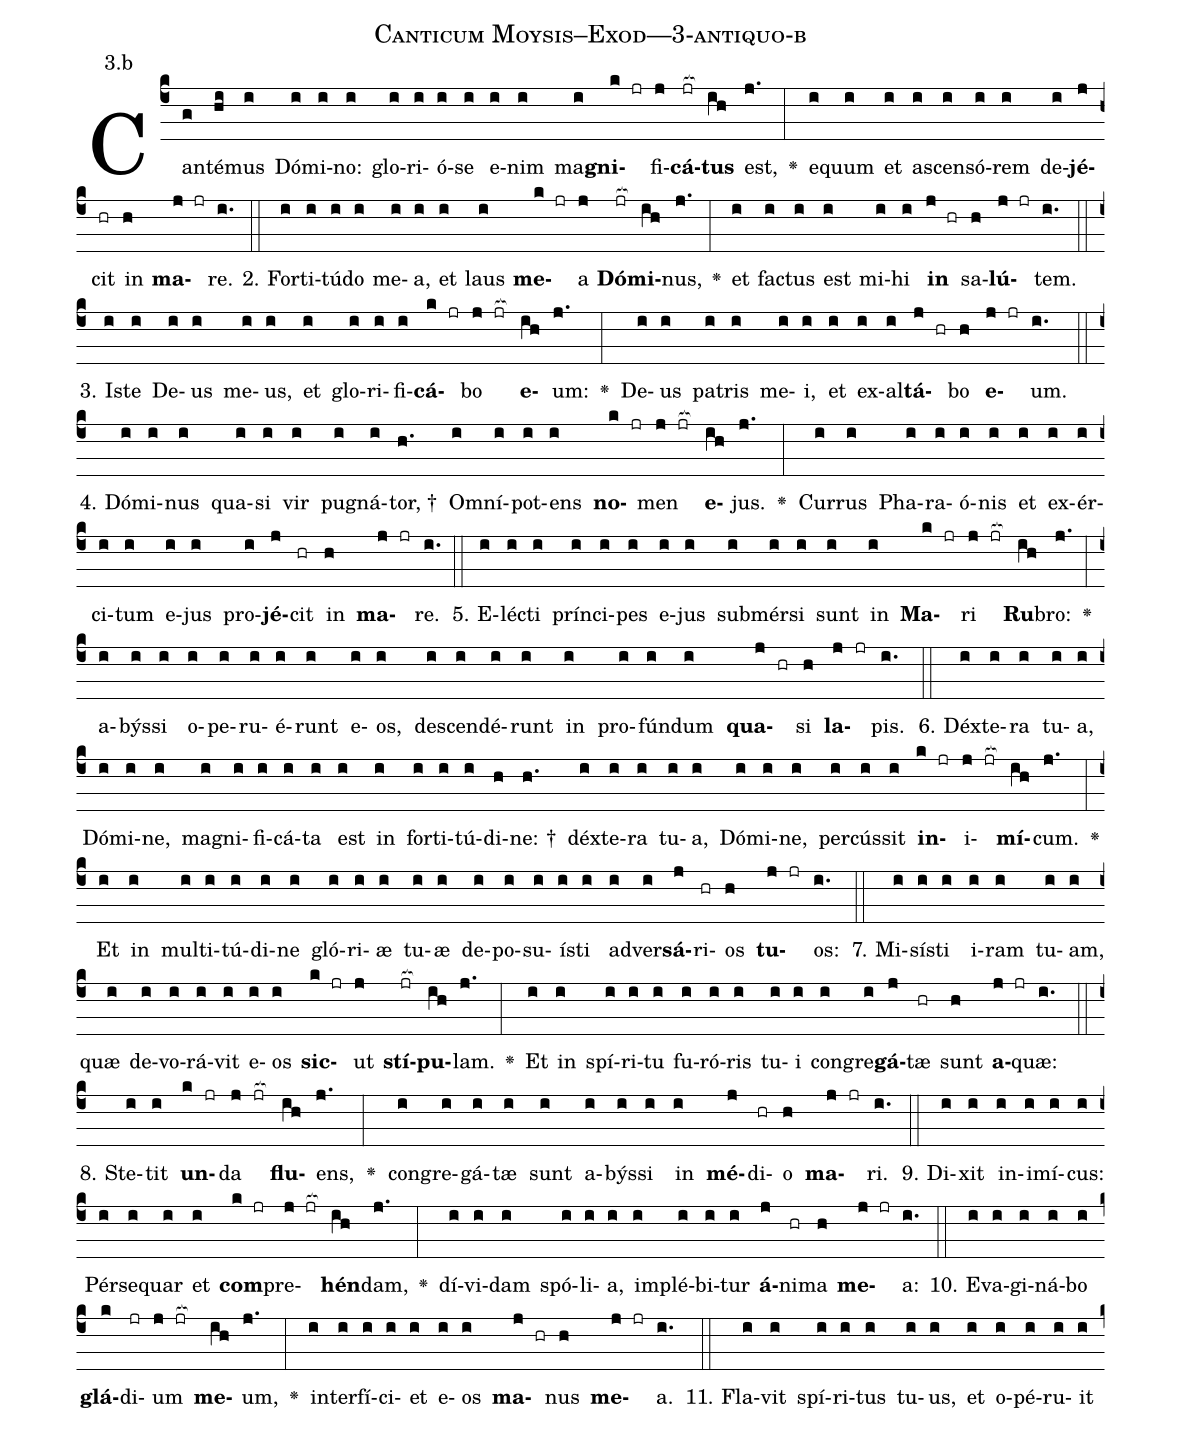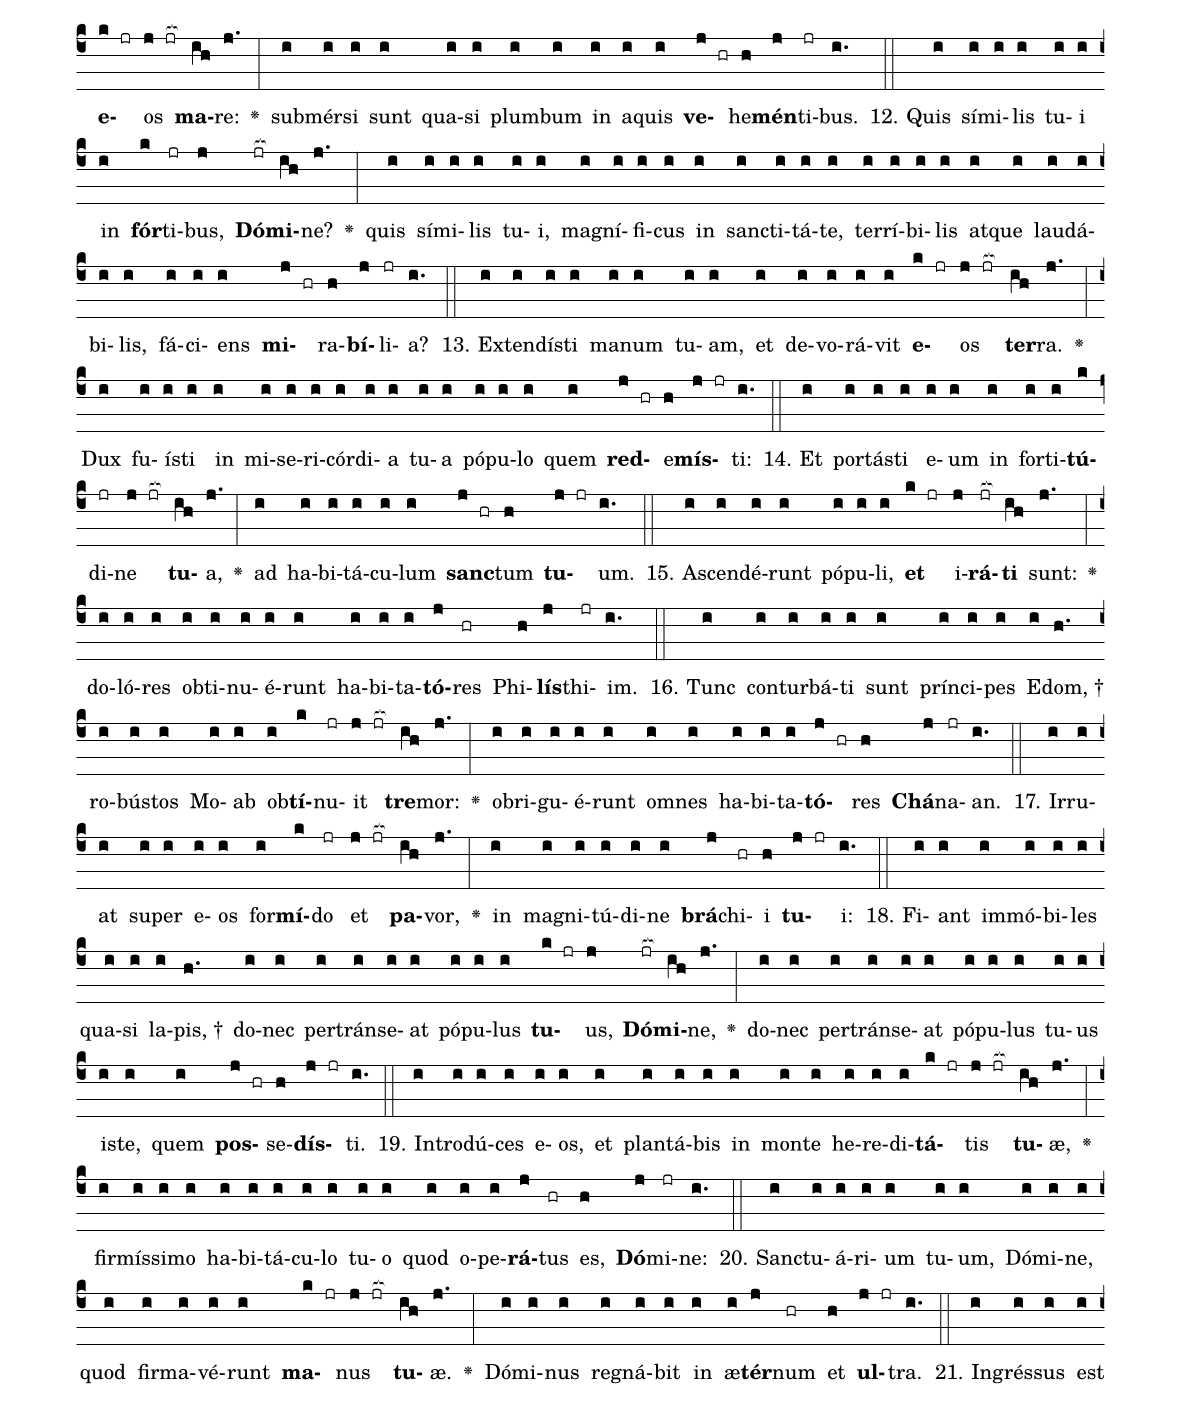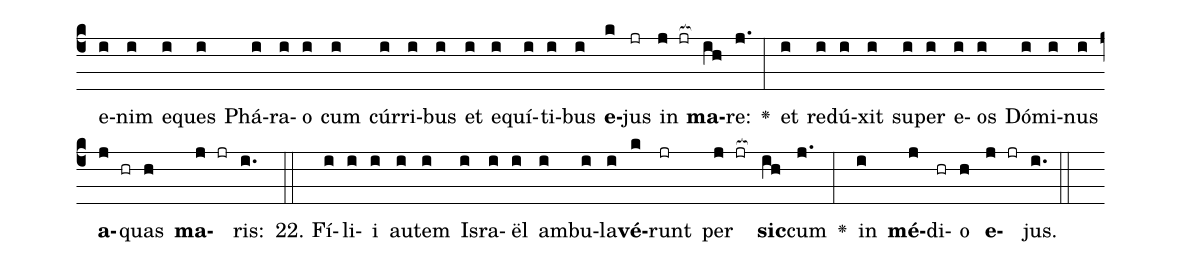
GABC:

name: Canticum Moysis--Exod---3-antiquo-b;
annotation: 3.b;
%%
(c4)Can(g)té(hi)mus(i) Dó(i)mi(i)no:(i) glo(i)ri(i)ó(i)se(i) e(i)nim(i) ma(i)<b>gni</b>(k jr)fi(j)<b>cá</b>(jr[ocb:1{])<b>tus</b>(ih[ocb:0}]) est,(j.) <v>\greheightstar</v>(:) e(i)quum(i) et(i) a(i)scen(i)só(i)rem(i) de(i)<b>jé</b>(j)cit(hr) in(h) <b>ma</b>(j jr)re.(i.) (::)
2. For(i)ti(i)tú(i)do(i) me(i)a,(i) et(i) laus(i) <b>me</b>(k jr)a(j) <b>Dó</b>(jr[ocb:1{])<b>mi</b>(ih[ocb:0}])nus,(j.) <v>\greheightstar</v>(:) et(i) fac(i)tus(i) est(i) mi(i)hi(i) <b>in</b>(j hr) sa(h)<b>lú</b>(j jr)tem.(i.) (::)
3. Is(i)te(i) De(i)us(i) me(i)us,(i) et(i) glo(i)ri(i)fi(i)<b>cá</b>(k jr)bo(j jr[ocb:1{]) <b>e</b>(ih[ocb:0}])um:(j.) <v>\greheightstar</v>(:) De(i)us(i) pa(i)tris(i) me(i)i,(i) et(i) ex(i)al(i)<b>tá</b>(j hr)bo(h) <b>e</b>(j jr)um.(i.) (::)
4. Dó(i)mi(i)nus(i) qua(i)si(i) vir(i) pu(i)gná(i)tor, †(h.) Om(i)ní(i)pot(i)ens(i) <b>no</b>(k jr)men(j jr[ocb:1{]) <b>e</b>(ih[ocb:0}])jus.(j.) <v>\greheightstar</v>(:) Cur(i)rus(i) Pha(i)ra(i)ó(i)nis(i) et(i) ex(i)ér(i)ci(i)tum(i) e(i)jus(i) pro(i)<b>jé</b>(j)cit(hr) in(h) <b>ma</b>(j jr)re.(i.) (::)
5. E(i)léc(i)ti(i) prín(i)ci(i)pes(i) e(i)jus(i) sub(i)mér(i)si(i) sunt(i) in(i) <b>Ma</b>(k jr)ri(j jr[ocb:1{]) <b>Ru</b>(ih[ocb:0}])bro:(j.) <v>\greheightstar</v>(:) a(i)býs(i)si(i) o(i)pe(i)ru(i)é(i)runt(i) e(i)os,(i) de(i)scen(i)dé(i)runt(i) in(i) pro(i)fún(i)dum(i) <b>qua</b>(j hr)si(h) <b>la</b>(j jr)pis.(i.) (::)
6. Déx(i)te(i)ra(i) tu(i)a,(i) Dó(i)mi(i)ne,(i) ma(i)gni(i)fi(i)cá(i)ta(i) est(i) in(i) for(i)ti(i)tú(i)di(h)ne: †(h.) déx(i)te(i)ra(i) tu(i)a,(i) Dó(i)mi(i)ne,(i) per(i)cús(i)sit(i) <b>in</b>(k jr)i(j jr[ocb:1{])<b>mí</b>(ih[ocb:0}])cum.(j.) <v>\greheightstar</v>(:) Et(i) in(i) mul(i)ti(i)tú(i)di(i)ne(i) gló(i)ri(i)æ(i) tu(i)æ(i) de(i)po(i)su(i)ís(i)ti(i) ad(i)ver(i)<b>sá</b>(j)ri(hr)os(h) <b>tu</b>(j jr)os:(i.) (::)
7. Mi(i)sís(i)ti(i) i(i)ram(i) tu(i)am,(i) quæ(i) de(i)vo(i)rá(i)vit(i) e(i)os(i) <b>sic</b>(k jr)ut(j) <b>stí</b>(jr[ocb:1{])<b>pu</b>(ih[ocb:0}])lam.(j.) <v>\greheightstar</v>(:) Et(i) in(i) spí(i)ri(i)tu(i) fu(i)ró(i)ris(i) tu(i)i(i) con(i)gre(i)<b>gá</b>(j)tæ(hr) sunt(h) <b>a</b>(j jr)quæ:(i.) (::)
8. Ste(i)tit(i) <b>un</b>(k jr)da(j jr[ocb:1{]) <b>flu</b>(ih[ocb:0}])ens,(j.) <v>\greheightstar</v>(:) con(i)gre(i)gá(i)tæ(i) sunt(i) a(i)býs(i)si(i) in(i) <b>mé</b>(j)di(hr)o(h) <b>ma</b>(j jr)ri.(i.) (::)
9. Di(i)xit(i) in(i)i(i)mí(i)cus:(i) Pér(i)se(i)quar(i) et(i) <b>com</b>(k jr)pre(j jr[ocb:1{])<b>hén</b>(ih[ocb:0}])dam,(j.) <v>\greheightstar</v>(:) dí(i)vi(i)dam(i) spó(i)li(i)a,(i) im(i)plé(i)bi(i)tur(i) <b>á</b>(j)ni(hr)ma(h) <b>me</b>(j jr)a:(i.) (::)
10. E(i)va(i)gi(i)ná(i)bo(i) <b>glá</b>(k)di(jr)um(j jr[ocb:1{]) <b>me</b>(ih[ocb:0}])um,(j.) <v>\greheightstar</v>(:) in(i)ter(i)fí(i)ci(i)et(i) e(i)os(i) <b>ma</b>(j hr)nus(h) <b>me</b>(j jr)a.(i.) (::)
11. Fla(i)vit(i) spí(i)ri(i)tus(i) tu(i)us,(i) et(i) o(i)pé(i)ru(i)it(i) <b>e</b>(k jr)os(j jr[ocb:1{]) <b>ma</b>(ih[ocb:0}])re:(j.) <v>\greheightstar</v>(:) sub(i)mér(i)si(i) sunt(i) qua(i)si(i) plum(i)bum(i) in(i) a(i)quis(i) <b>ve</b>(j hr)he(h)<b>mén</b>(j)ti(jr)bus.(i.) (::)
12. Quis(i) sí(i)mi(i)lis(i) tu(i)i(i) in(i) <b>fór</b>(k)ti(jr)bus,(j) <b>Dó</b>(jr[ocb:1{])<b>mi</b>(ih[ocb:0}])ne?(j.) <v>\greheightstar</v>(:) quis(i) sí(i)mi(i)lis(i) tu(i)i,(i) ma(i)gní(i)fi(i)cus(i) in(i) sanc(i)ti(i)tá(i)te,(i) ter(i)rí(i)bi(i)lis(i) at(i)que(i) lau(i)dá(i)bi(i)lis,(i) fá(i)ci(i)ens(i) <b>mi</b>(j hr)ra(h)<b>bí</b>(j)li(jr)a?(i.) (::)
13. Ex(i)ten(i)dís(i)ti(i) ma(i)num(i) tu(i)am,(i) et(i) de(i)vo(i)rá(i)vit(i) <b>e</b>(k jr)os(j jr[ocb:1{]) <b>ter</b>(ih[ocb:0}])ra.(j.) <v>\greheightstar</v>(:) Dux(i) fu(i)ís(i)ti(i) in(i) mi(i)se(i)ri(i)cór(i)di(i)a(i) tu(i)a(i) pó(i)pu(i)lo(i) quem(i) <b>red</b>(j hr)e(h)<b>mís</b>(j jr)ti:(i.) (::)
14. Et(i) por(i)tás(i)ti(i) e(i)um(i) in(i) for(i)ti(i)<b>tú</b>(k)di(jr)ne(j jr[ocb:1{]) <b>tu</b>(ih[ocb:0}])a,(j.) <v>\greheightstar</v>(:) ad(i) ha(i)bi(i)tá(i)cu(i)lum(i) <b>sanc</b>(j hr)tum(h) <b>tu</b>(j jr)um.(i.) (::)
15. A(i)scen(i)dé(i)runt(i) pó(i)pu(i)li,(i) <b>et</b>(k jr) i(j)<b>rá</b>(jr[ocb:1{])<b>ti</b>(ih[ocb:0}]) sunt:(j.) <v>\greheightstar</v>(:) do(i)ló(i)res(i) ob(i)ti(i)nu(i)é(i)runt(i) ha(i)bi(i)ta(i)<b>tó</b>(j)res(hr) Phi(h)<b>lís</b>(j)thi(jr)im.(i.) (::)
16. Tunc(i) con(i)tur(i)bá(i)ti(i) sunt(i) prín(i)ci(i)pes(i) E(i)dom, †(h.) ro(i)bús(i)tos(i) Mo(i)ab(i) ob(i)<b>tí</b>(k)nu(jr)it(j jr[ocb:1{]) <b>tre</b>(ih[ocb:0}])mor:(j.) <v>\greheightstar</v>(:) ob(i)ri(i)gu(i)é(i)runt(i) om(i)nes(i) ha(i)bi(i)ta(i)<b>tó</b>(j hr)res(h) <b>Chá</b>(j)na(jr)an.(i.) (::)
17. Ir(i)ru(i)at(i) su(i)per(i) e(i)os(i) for(i)<b>mí</b>(k)do(jr) et(j jr[ocb:1{]) <b>pa</b>(ih[ocb:0}])vor,(j.) <v>\greheightstar</v>(:) in(i) ma(i)gni(i)tú(i)di(i)ne(i) <b>brá</b>(j)chi(hr)i(h) <b>tu</b>(j jr)i:(i.) (::)
18. Fi(i)ant(i) im(i)mó(i)bi(i)les(i) qua(i)si(i) la(i)pis, †(h.) do(i)nec(i) per(i)tráns(i)e(i)at(i) pó(i)pu(i)lus(i) <b>tu</b>(k jr)us,(j) <b>Dó</b>(jr[ocb:1{])<b>mi</b>(ih[ocb:0}])ne,(j.) <v>\greheightstar</v>(:) do(i)nec(i) per(i)tráns(i)e(i)at(i) pó(i)pu(i)lus(i) tu(i)us(i) is(i)te,(i) quem(i) <b>pos</b>(j hr)se(h)<b>dís</b>(j jr)ti.(i.) (::)
19. In(i)tro(i)dú(i)ces(i) e(i)os,(i) et(i) plan(i)tá(i)bis(i) in(i) mon(i)te(i) he(i)re(i)di(i)<b>tá</b>(k jr)tis(j jr[ocb:1{]) <b>tu</b>(ih[ocb:0}])æ,(j.) <v>\greheightstar</v>(:) fir(i)mís(i)si(i)mo(i) ha(i)bi(i)tá(i)cu(i)lo(i) tu(i)o(i) quod(i) o(i)pe(i)<b>rá</b>(j)tus(hr) es,(h) <b>Dó</b>(j)mi(jr)ne:(i.) (::)
20. Sanc(i)tu(i)á(i)ri(i)um(i) tu(i)um,(i) Dó(i)mi(i)ne,(i) quod(i) fir(i)ma(i)vé(i)runt(i) <b>ma</b>(k jr)nus(j jr[ocb:1{]) <b>tu</b>(ih[ocb:0}])æ.(j.) <v>\greheightstar</v>(:) Dó(i)mi(i)nus(i) re(i)gná(i)bit(i) in(i) æ(i)<b>tér</b>(j)num(hr) et(h) <b>ul</b>(j jr)tra.(i.) (::)
21. In(i)grés(i)sus(i) est(i) e(i)nim(i) e(i)ques(i) Phá(i)ra(i)o(i) cum(i) cúr(i)ri(i)bus(i) et(i) e(i)quí(i)ti(i)bus(i) <b>e</b>(k)jus(jr) in(j jr[ocb:1{]) <b>ma</b>(ih[ocb:0}])re:(j.) <v>\greheightstar</v>(:) et(i) re(i)dú(i)xit(i) su(i)per(i) e(i)os(i) Dó(i)mi(i)nus(i) <b>a</b>(j hr)quas(h) <b>ma</b>(j jr)ris:(i.) (::)
22. Fí(i)li(i)i(i) au(i)tem(i) Is(i)ra(i)ël(i) am(i)bu(i)la(i)<b>vé</b>(k)runt(jr) per(j jr[ocb:1{]) <b>sic</b>(ih[ocb:0}])cum(j.) <v>\greheightstar</v>(:) in(i) <b>mé</b>(j)di(hr)o(h) <b>e</b>(j jr)jus.(i.) (::)
